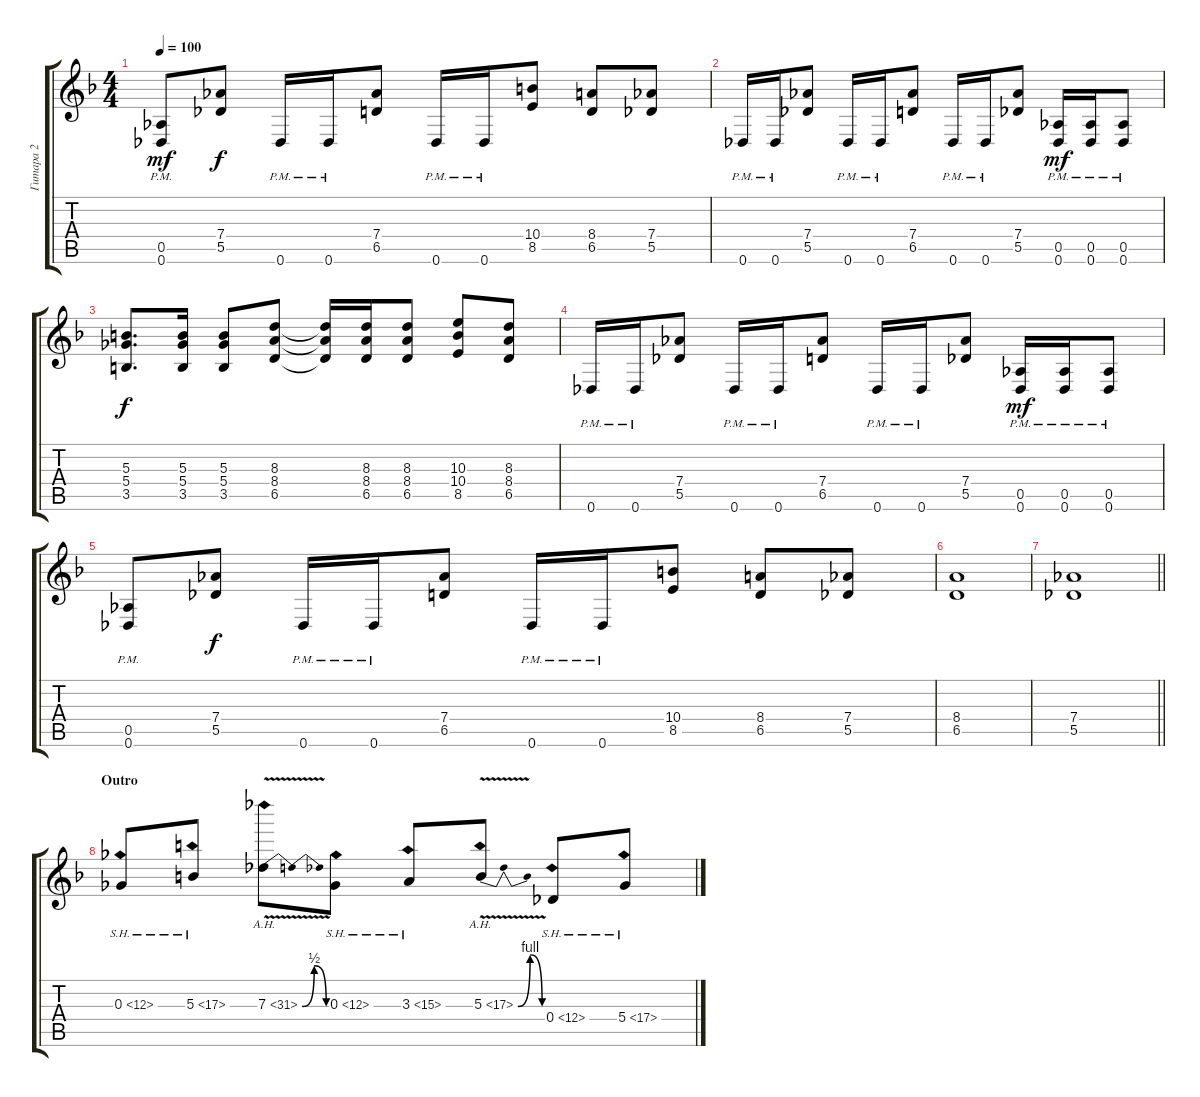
\track ("Гитара 2" "Гитара 2") {instrument distortionguitar}
\staff {score tabs}
\tuning (Eb4 Bb3 Gb3 Db3 Ab2 Db2) {hide}
\ts (4 4)
\tempo 100
\clef g2
\ks dminor
(0.5{pm} 0.6{pm}).8{dy mf} (7.4 5.5).8{dy f} 0.6{pm}.16 0.6{pm}.16 (7.4 6.5).8 0.6{pm}.16 0.6{pm}.16 (10.4 8.5).8 (8.4 6.5).8 (7.4 5.5).8 |
0.6{pm}.16 0.6{pm}.16 (7.4 5.5).8 0.6{pm}.16 0.6{pm}.16 (7.4 6.5).8 0.6{pm}.16 0.6{pm}.16 (7.4 5.5).8 (0.5{pm} 0.6{pm}).16{dy mf} (0.5{pm} 0.6{pm}).16 (0.5{pm} 0.6{pm}).8 |
(5.3 5.4 3.5).8{d dy f} (5.3 5.4 3.5).16 (5.3 5.4 3.5).8 (8.3 8.4 6.5).8 (8.3{t} 8.4{t} 6.5{t}).16 (8.3 8.4 6.5).16 (8.3 8.4 6.5).8 (10.3 10.4 8.5).8 (8.3 8.4 6.5).8 |
0.6{pm}.16 0.6{pm}.16 (7.4 5.5).8 0.6{pm}.16 0.6{pm}.16 (7.4 6.5).8 0.6{pm}.16 0.6{pm}.16 (7.4 5.5).8 (0.5{pm} 0.6{pm}).16{dy mf} (0.5{pm} 0.6{pm}).16 (0.5{pm} 0.6{pm}).8 |
(0.5{pm} 0.6{pm}).8 (7.4 5.5).8{dy f} 0.6{pm}.16 0.6{pm}.16 (7.4 6.5).8 0.6{pm}.16 0.6{pm}.16 (10.4 8.5).8 (8.4 6.5).8 (7.4 5.5).8 |
(8.4 6.5).1 |
\barLineRight lightlight
(7.4 5.5).1 |
\section ("" "Outro")
0.3{sh 12}.8 5.3{sh 12}.8 7.3{be (bendrelease 0 0 20 2 50 2 60 0) ah 24 v}.8 0.3{sh 12}.8 3.3{sh 12}.8 5.3{be (bendrelease 0 0 15 4 50 4 60 0) ah 12 v}.8 0.4{sh 12}.8 5.4{sh 12}.8
